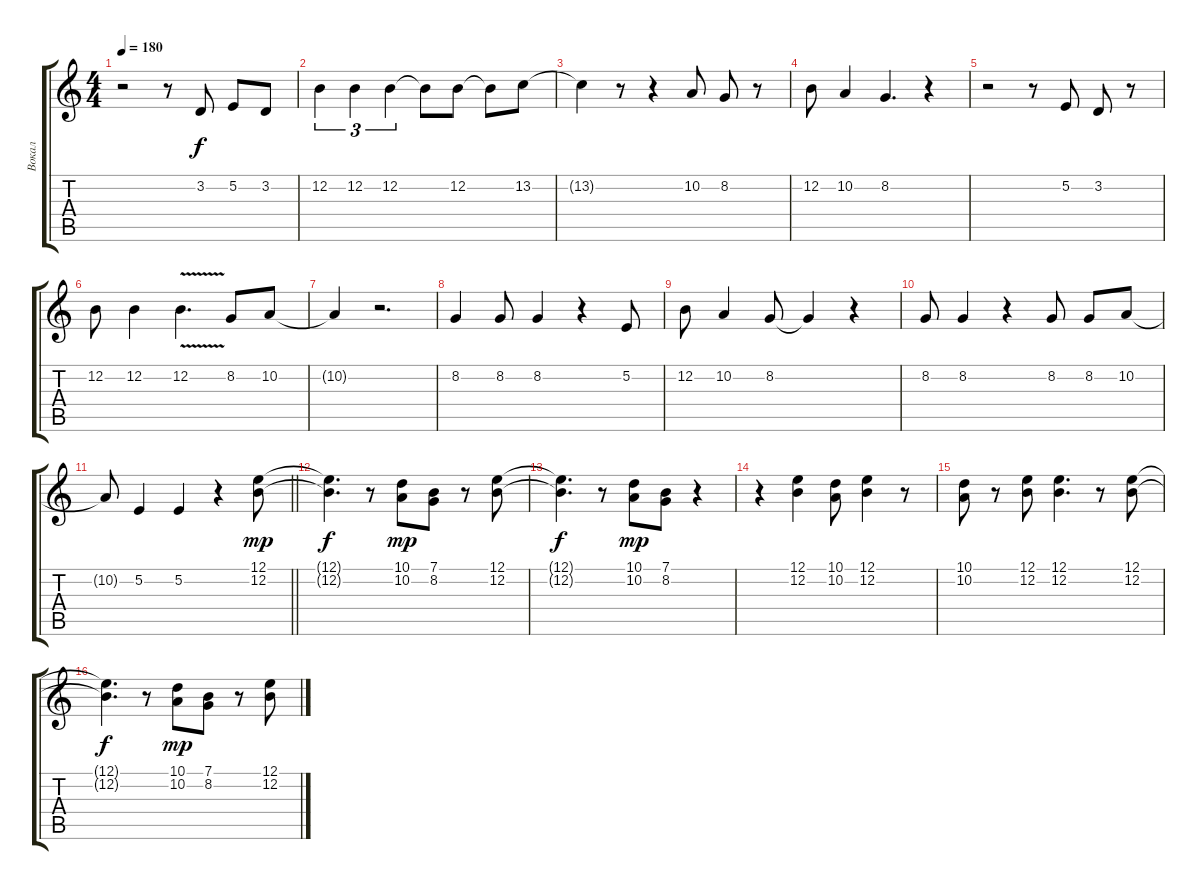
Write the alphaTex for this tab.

\track ("Вокал" "Вокал") {instrument oboe}
\staff {score tabs}
\tuning (E4 B3 G3 D3 A2 E2) {hide}
\ts (4 4)
\tempo 180
\clef g2
\ks c
r.2{dy f} r.8 3.2.8 5.2.8 3.2.8 |
12.2.4{tu (3 2)} 12.2.4{tu (3 2)} 12.2.4{tu (3 2)} 12.2{t}.8 12.2.8 12.2{t}.8 13.2.8 |
13.2{t}.4 r.8 r.4 10.2.8 8.2.8 r.8 |
12.2.8 10.2.4 8.2.4{d} r.4 |
r.2 r.8 5.2.8 3.2.8 r.8 |
12.2.8 12.2.4 12.2{v}.4{d} 8.2.8 10.2.8 |
10.2{t}.4 r.2{d} |
8.2.4 8.2.8 8.2.4 r.4 5.2.8 |
12.2.8 10.2.4 8.2.8 8.2{t}.4 r.4 |
8.2.8 8.2.4 r.4 8.2.8 8.2.8 10.2.8 |
\barLineRight lightlight
10.2{t}.8 5.2.4 5.2.4 r.4 (12.1 12.2).8{dy mp} |
(12.1{t} 12.2{t}).4{d dy f} r.8 (10.1 10.2).8{dy mp} (7.1 8.2).8 r.8 (12.1 12.2).8 |
(12.1{t} 12.2{t}).4{d dy f} r.8 (10.1 10.2).8{dy mp} (7.1 8.2).8 r.4 |
r.4 (12.1 12.2).4 (10.1 10.2).8 (12.1 12.2).4 r.8 |
(10.1 10.2).8 r.8 (12.1 12.2).8 (12.1 12.2).4{d} r.8 (12.1 12.2).8 |
(12.1{t} 12.2{t}).4{d dy f} r.8 (10.1 10.2).8{dy mp} (7.1 8.2).8 r.8 (12.1 12.2).8
